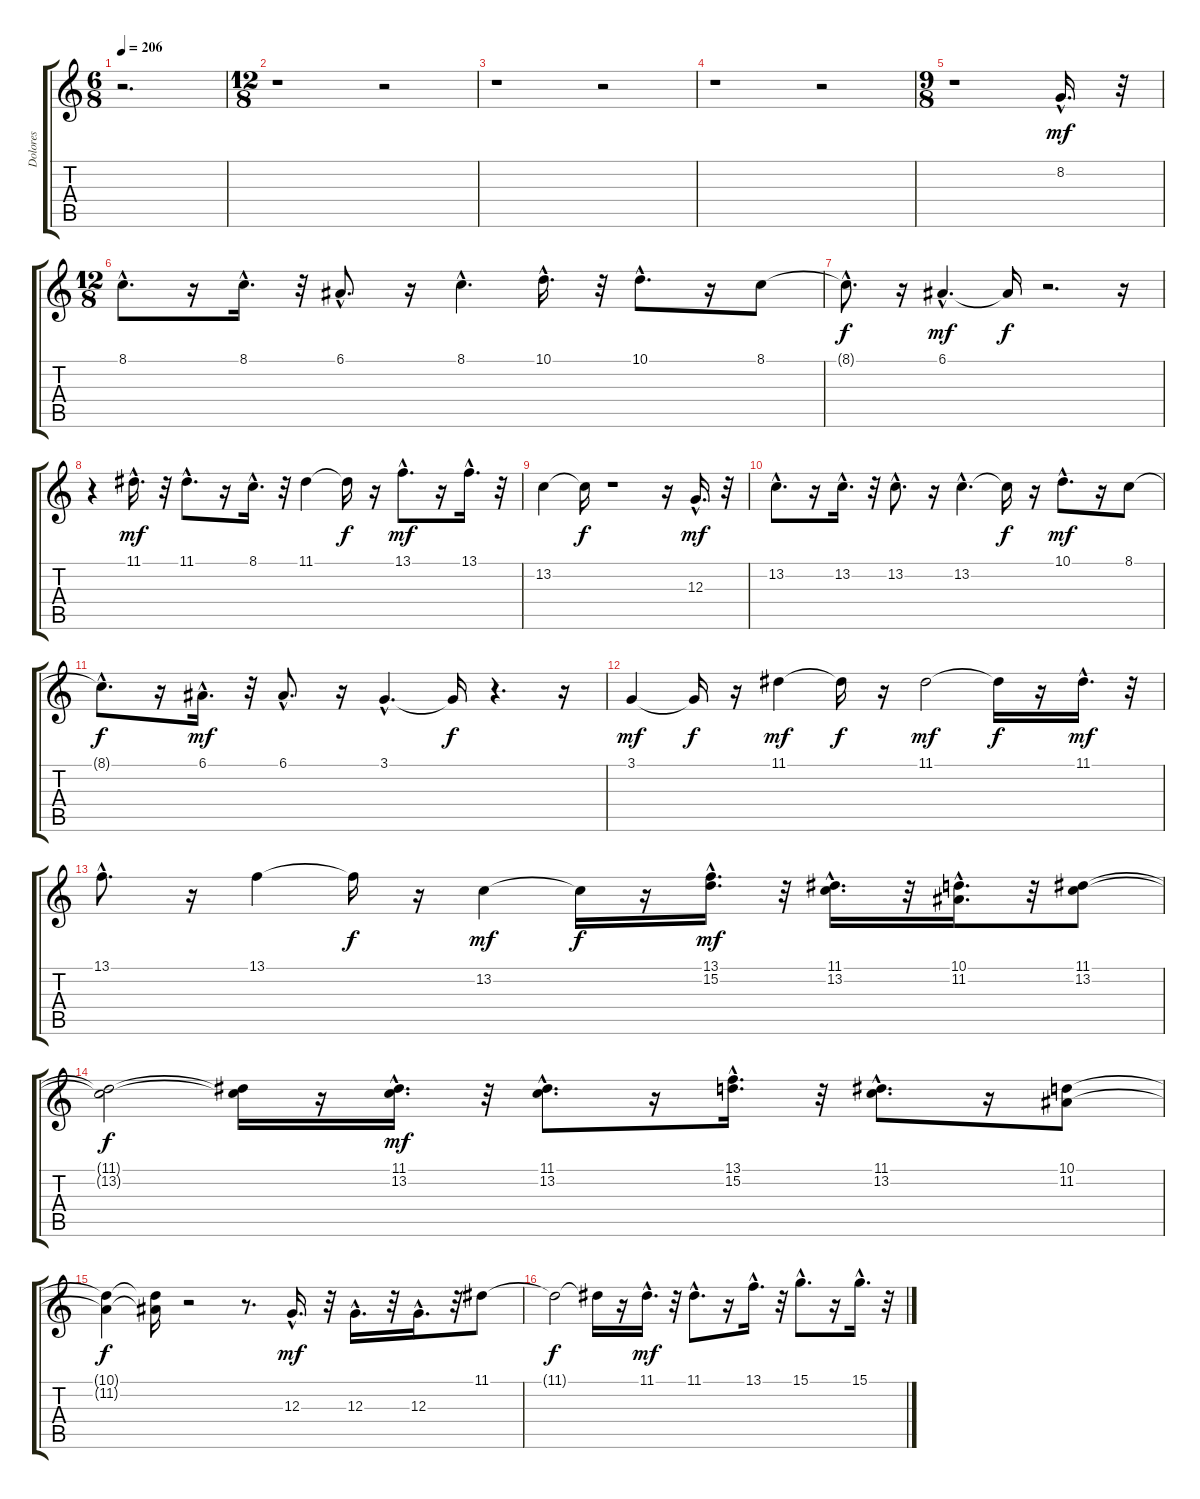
\track ("Dolores" "Dolores") {instrument pad3polysynth}
\staff {score tabs}
\tuning (E4 B3 G3 D3 A2 E2) {hide}
\ts (6 8)
\tempo 206
\clef g2
\ks c
r.2{d dy mf instrument pad3polysynth} |
\ts (12 8)
r.1 r.2 |
r.1 r.2 |
r.1 r.2 |
\ts (9 8)
r.1 8.2{hac}.16{d} r.32 |
\ts (12 8)
8.1{hac}.8{d} r.16 8.1{hac}.16{d} r.32 6.1{hac}.8{d} r.16 8.1{hac}.4{d} 10.1{hac}.16{d} r.32 10.1{hac}.8{d} r.16 8.1.8 |
8.1{hac t}.8{d dy f} r.16 6.1{hac}.4{d dy mf} 6.1{t}.16{dy f} r.2{d} r.16 |
r.4 11.1{hac}.16{d dy mf} r.32 11.1{hac}.8{d} r.16 8.1{hac}.16{d} r.32 11.1.4 11.1{t}.16{dy f} r.16 13.1{hac}.8{d dy mf} r.16 13.1{hac}.16{d} r.32 |
13.2.4 13.2{t}.16{dy f} r.1 r.16 12.3{hac}.16{d dy mf} r.32 |
13.2{hac}.8{d} r.16 13.2{hac}.16{d} r.32 13.2{hac}.8{d} r.16 13.2{hac}.4{d} 13.2{t}.16{dy f} r.16 10.1{hac}.8{d dy mf} r.16 8.1.8 |
8.1{hac t}.8{d dy f} r.16 6.1{hac}.16{d dy mf} r.32 6.1{hac}.8{d} r.16 3.1{hac}.4{d} 3.1{t}.16{dy f} r.4{d} r.16 |
3.1.4{dy mf} 3.1{t}.16{dy f} r.16 11.1.4{dy mf} 11.1{t}.16{dy f} r.16 11.1.2{dy mf} 11.1{t}.16{dy f} r.16 11.1{hac}.16{d dy mf} r.32 |
13.1{hac}.8{d} r.16 13.1.4 13.1{t}.16{dy f} r.16 13.2.4{dy mf} 13.2{t}.16{dy f} r.16 (13.1{hac} 15.2{hac}).16{d dy mf} r.32 (11.1{hac} 13.2{hac}).16{d} r.32 (10.1{hac} 11.2{hac}).16{d} r.32 (11.1 13.2).8 |
(11.1{t} 13.2{t}).2{dy f} (11.1{t} 13.2{t}).16 r.16 (11.1{hac} 13.2{hac}).16{d dy mf} r.32 (11.1{hac} 13.2{hac}).8{d} r.16 (13.1{hac} 15.2{hac}).16{d} r.32 (11.1{hac} 13.2{hac}).8{d} r.16 (10.1 11.2).8 |
(10.1{t} 11.2{t}).4{dy f} (10.1{t} 11.2{t}).16 r.2 r.8{d} 12.3{hac}.16{d dy mf} r.32 12.3{hac}.16{d} r.32 12.3{hac}.16{d} r.32 11.1.8 |
11.1{t}.2{dy f} 11.1{t}.16 r.16 11.1{hac}.16{d dy mf} r.32 11.1{hac}.8{d} r.16 13.1{hac}.16{d} r.32 15.1{hac}.8{d} r.16 15.1{hac}.16{d} r.32
